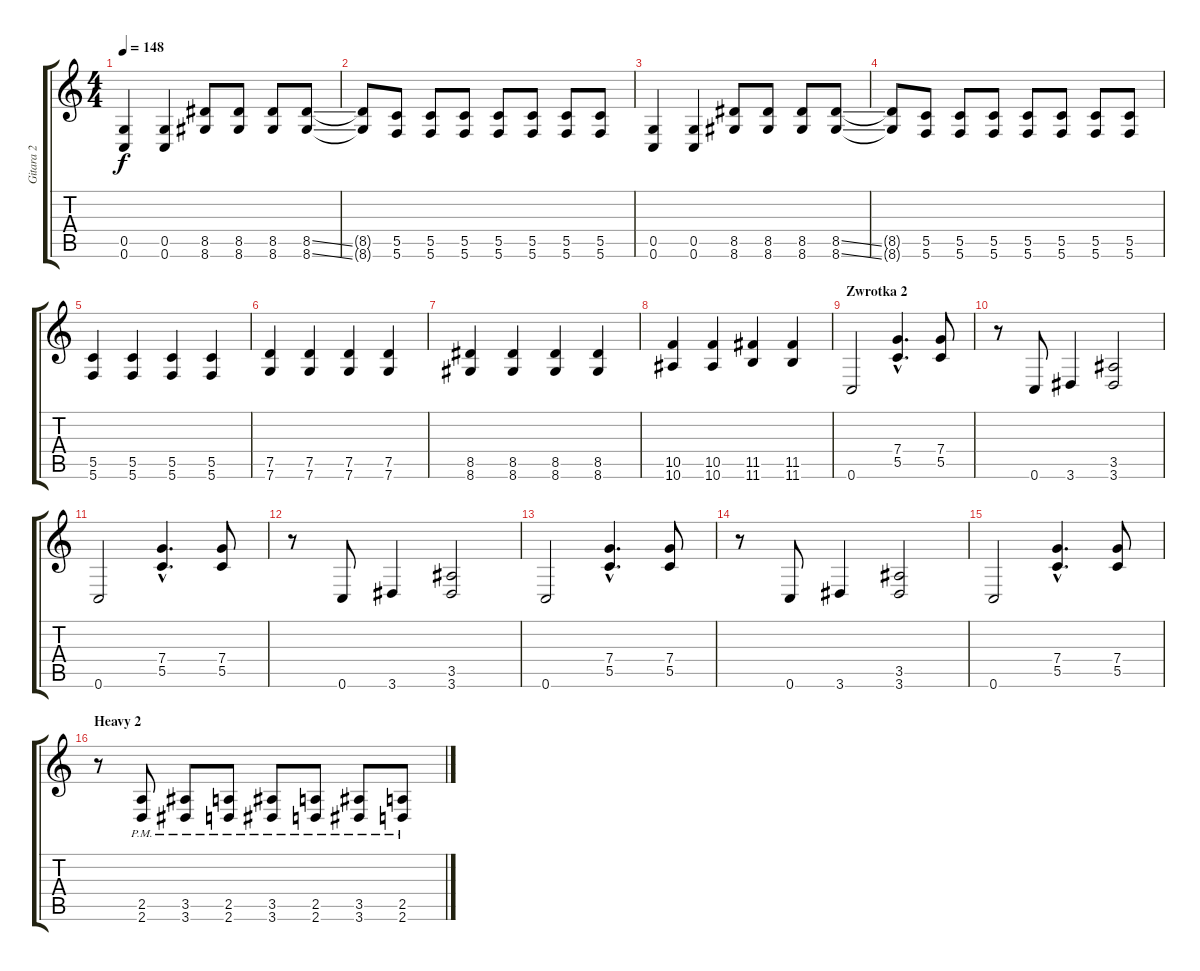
\track ("Gitara 2" "Gitara 2") {instrument distortionguitar}
\staff {score tabs}
\tuning (D4 A3 F3 C3 G2 C2) {hide}
\ts (4 4)
\tempo 148
\clef g2
\ks c
(0.5 0.6).4{dy f volume 16 balance 2 instrument distortionguitar} (0.5 0.6).4 (8.5 8.6).8 (8.5 8.6).8 (8.5 8.6).8 (8.5{ss} 8.6{ss}).8 |
(8.5{t} 8.6{t}).8 (5.5 5.6).8 (5.5 5.6).8 (5.5 5.6).8 (5.5 5.6).8 (5.5 5.6).8 (5.5 5.6).8 (5.5 5.6).8 |
(0.5 0.6).4{volume 16 balance 2 instrument distortionguitar} (0.5 0.6).4 (8.5 8.6).8 (8.5 8.6).8 (8.5 8.6).8 (8.5{ss} 8.6{ss}).8 |
(8.5{t} 8.6{t}).8 (5.5 5.6).8 (5.5 5.6).8 (5.5 5.6).8 (5.5 5.6).8 (5.5 5.6).8 (5.5 5.6).8 (5.5 5.6).8 |
(5.5 5.6).4 (5.5 5.6).4 (5.5 5.6).4 (5.5 5.6).4 |
(7.5 7.6).4 (7.5 7.6).4 (7.5 7.6).4 (7.5 7.6).4 |
(8.5 8.6).4 (8.5 8.6).4 (8.5 8.6).4 (8.5 8.6).4 |
(10.5 10.6).4 (10.5 10.6).4 (11.5 11.6).4 (11.5 11.6).4 |
\section ("" "Zwrotka 2")
0.6.2{volume 13 instrument acousticguitarnylon} (7.4{hac} 5.5{hac}).4{d} (7.4 5.5).8 |
r.8 0.6.8 3.6.4 (3.5 3.6).2 |
0.6.2{volume 13 instrument acousticguitarnylon} (7.4{hac} 5.5{hac}).4{d} (7.4 5.5).8 |
r.8 0.6.8 3.6.4 (3.5 3.6).2 |
0.6.2{volume 13 instrument acousticguitarnylon} (7.4{hac} 5.5{hac}).4{d} (7.4 5.5).8 |
r.8 0.6.8 3.6.4 (3.5 3.6).2 |
0.6.2{volume 13 instrument acousticguitarnylon} (7.4{hac} 5.5{hac}).4{d} (7.4 5.5).8 |
\section ("" "Heavy 2")
r.8{volume 16 instrument distortionguitar} (2.5{pm} 2.6{pm}).8 (3.5{pm} 3.6{pm}).8 (2.5{pm} 2.6{pm}).8 (3.5{pm} 3.6{pm}).8 (2.5{pm} 2.6{pm}).8 (3.5{pm} 3.6{pm}).8 (2.5{pm} 2.6{pm}).8
